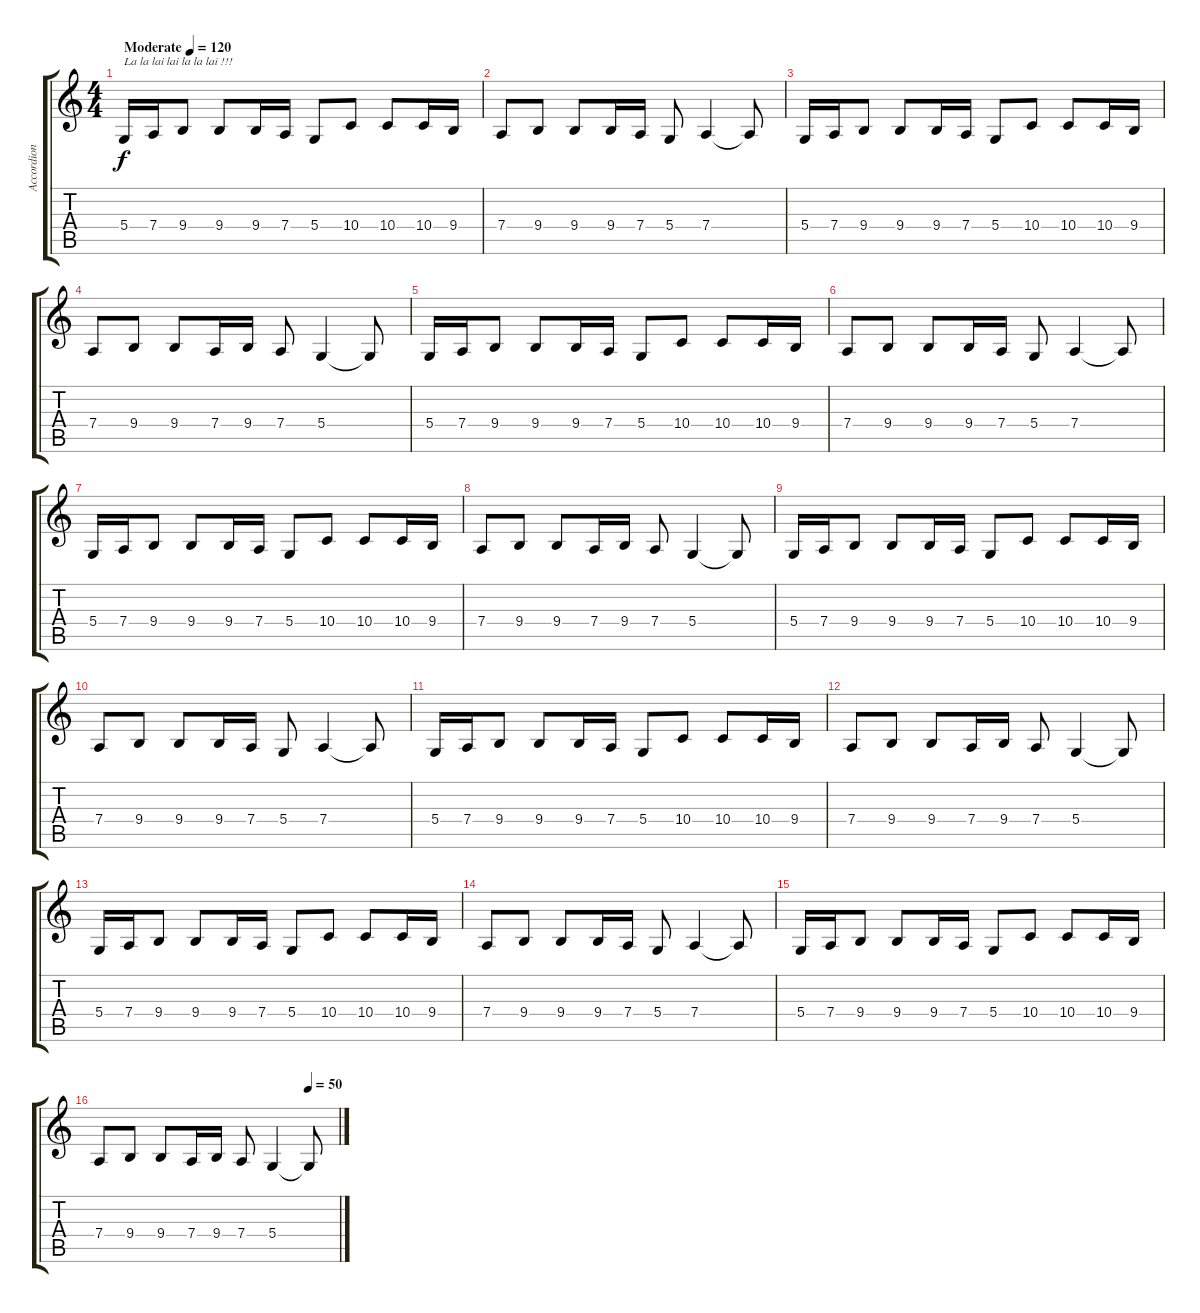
\track ("Accordion" "Accordion") {instrument accordion}
\staff {score tabs}
\tuning (E4 B3 G3 D3 A2 E2) {hide}
\ts (4 4)
\tempo (120 "Moderate")
\clef g2
\ks c
5.4.16{txt "La la lai lai la la lai !!!" dy f instrument accordion} 7.4.16 9.4.8 9.4.8 9.4.16 7.4.16 5.4.8 10.4.8 10.4.8 10.4.16 9.4.16 |
7.4.8 9.4.8 9.4.8 9.4.16 7.4.16 5.4.8 7.4.4 7.4{t}.8 |
5.4.16 7.4.16 9.4.8 9.4.8 9.4.16 7.4.16 5.4.8 10.4.8 10.4.8 10.4.16 9.4.16 |
7.4.8 9.4.8 9.4.8 7.4.16 9.4.16 7.4.8 5.4.4 5.4{t}.8 |
5.4.16 7.4.16 9.4.8 9.4.8 9.4.16 7.4.16 5.4.8 10.4.8 10.4.8 10.4.16 9.4.16 |
7.4.8 9.4.8 9.4.8 9.4.16 7.4.16 5.4.8 7.4.4 7.4{t}.8 |
5.4.16 7.4.16 9.4.8 9.4.8 9.4.16 7.4.16 5.4.8 10.4.8 10.4.8 10.4.16 9.4.16 |
7.4.8 9.4.8 9.4.8 7.4.16 9.4.16 7.4.8 5.4.4 5.4{t}.8 |
5.4.16 7.4.16 9.4.8 9.4.8 9.4.16 7.4.16 5.4.8 10.4.8 10.4.8 10.4.16 9.4.16 |
7.4.8 9.4.8 9.4.8 9.4.16 7.4.16 5.4.8 7.4.4 7.4{t}.8 |
5.4.16 7.4.16 9.4.8 9.4.8 9.4.16 7.4.16 5.4.8 10.4.8 10.4.8 10.4.16 9.4.16 |
7.4.8 9.4.8 9.4.8 7.4.16 9.4.16 7.4.8 5.4.4 5.4{t}.8 |
5.4.16 7.4.16 9.4.8 9.4.8 9.4.16 7.4.16 5.4.8 10.4.8 10.4.8 10.4.16 9.4.16 |
7.4.8 9.4.8 9.4.8 9.4.16 7.4.16 5.4.8 7.4.4 7.4{t}.8 |
5.4.16 7.4.16 9.4.8 9.4.8 9.4.16 7.4.16 5.4.8 10.4.8 10.4.8 10.4.16 9.4.16 |
\tempo (50 0.875)
7.4.8 9.4.8 9.4.8 7.4.16 9.4.16 7.4.8 5.4.4 5.4{t}.8
